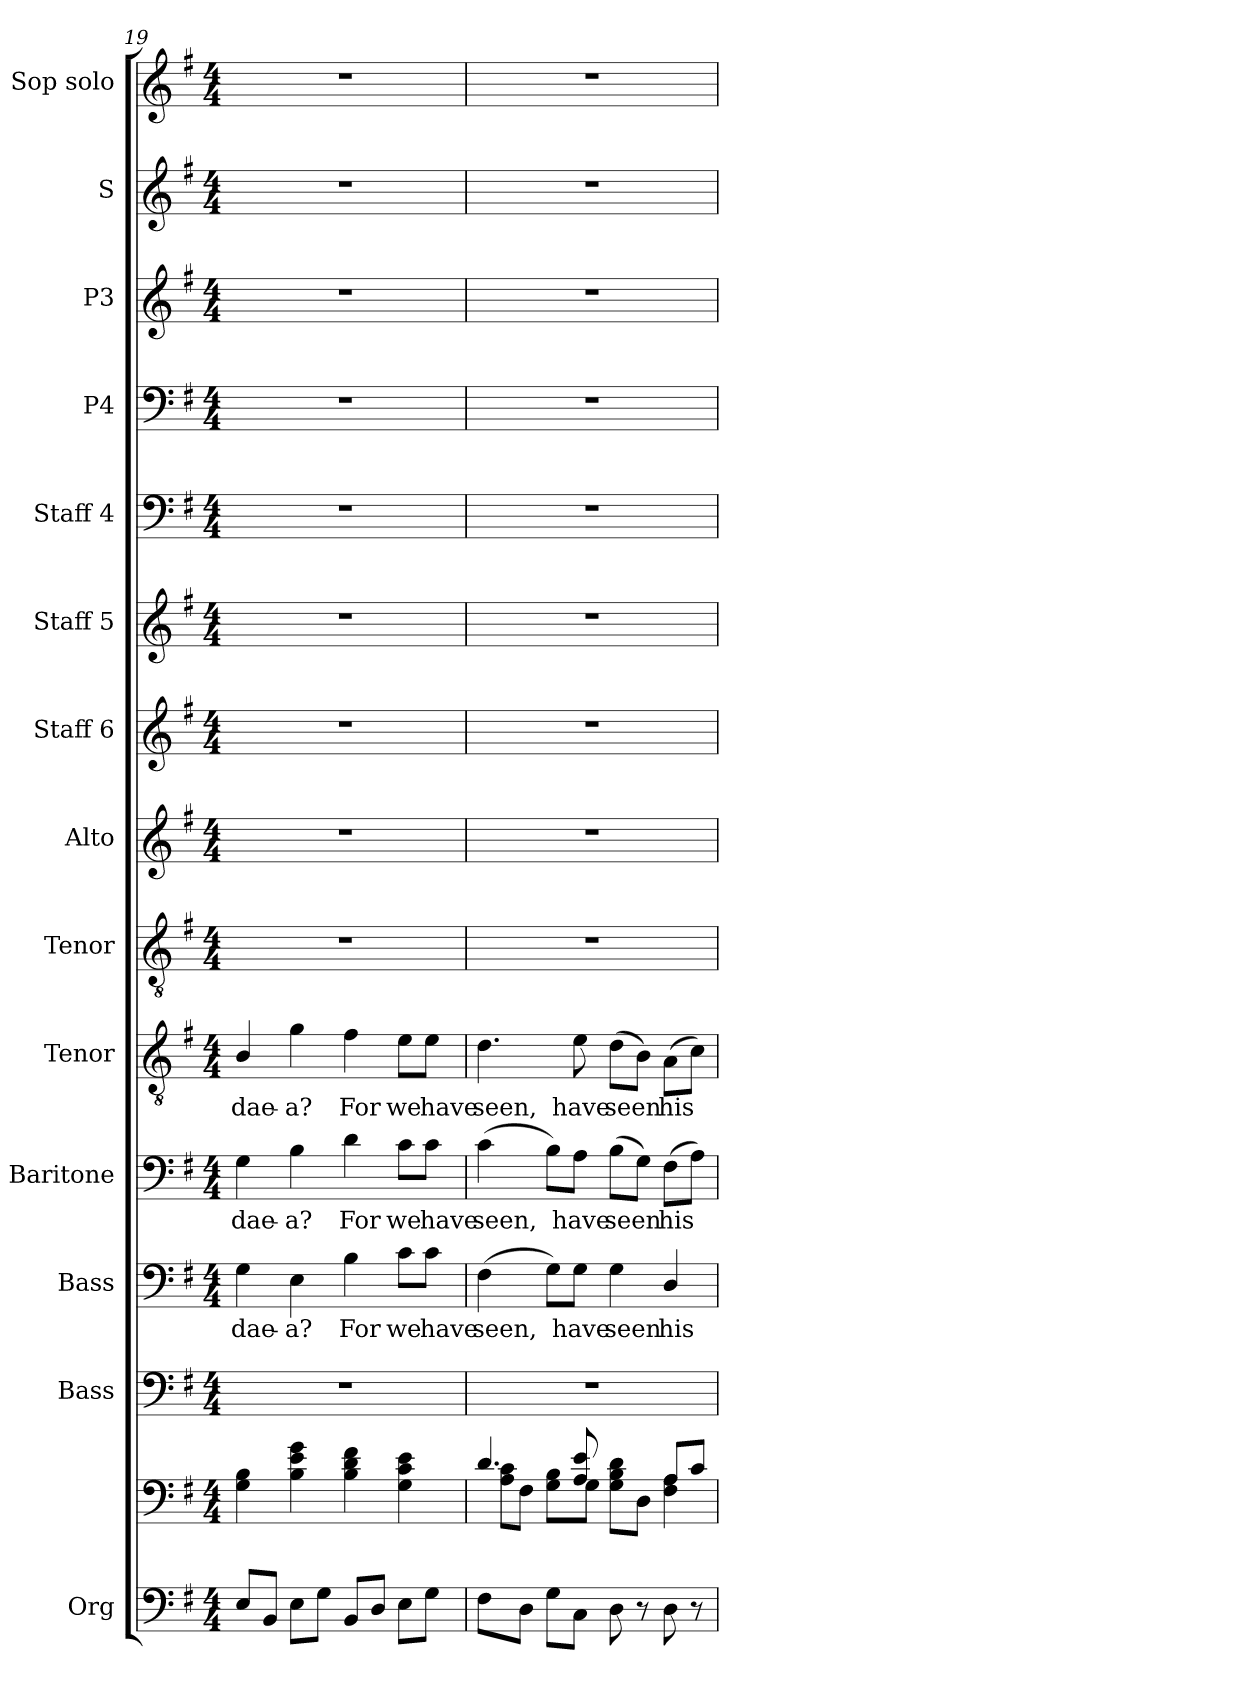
**kern	**kern	**kern	**kern	**text	**kern	**text	**kern	**text	**kern	**kern	**kern	**kern	**kern	**kern	**kern	**kern	**kern
*part14	*part14	*part13	*part12	*part12	*part11	*part11	*part10	*part10	*part9	*part8	*part7	*part6	*part5	*part4	*part3	*part2	*part1
*staff15	*staff14	*staff13	*staff12	*staff12	*staff11	*staff11	*staff10	*staff10	*staff9	*staff8	*staff7	*staff6	*staff5	*staff4	*staff3	*staff2	*staff1
*I"Org	*	*I"Bass	*I"Bass	*	*I"Baritone	*	*I"Tenor	*	*I"Tenor	*I"Alto	*I"Staff 6	*I"Staff 5	*I"Staff 4	*I"P4	*I"P3	*I"S	*I"Sop solo
*I'Org.	*	*I'B.	*I'B.	*	*I'Bar.	*	*I'T.	*	*I'T.	*I'A.	*I'Sta. 6	*I'Sta. 5	*I'Sta. 4	*	*	*	*I'S.
*clefF4	*clefF4	*clefF4	*clefF4	*	*clefF4	*	*clefGv2	*	*clefGv2	*clefG2	*clefG2	*clefG2	*clefF4	*clefF4	*clefG2	*clefG2	*clefG2
*	*	*	*	*	*	*	*ITrd7c12	*	*ITrd7c12	*	*	*	*	*	*	*	*
*k[f#]	*k[f#]	*k[f#]	*k[f#]	*	*k[f#]	*	*k[f#]	*	*k[f#]	*k[f#]	*k[f#]	*k[f#]	*k[f#]	*k[f#]	*k[f#]	*k[f#]	*k[f#]
*G:	*G:	*G:	*G:	*	*G:	*	*G:	*	*G:	*G:	*G:	*G:	*G:	*G:	*G:	*G:	*G:
*M4/4	*M4/4	*M4/4	*M4/4	*	*M4/4	*	*M4/4	*	*M4/4	*M4/4	*M4/4	*M4/4	*M4/4	*M4/4	*M4/4	*M4/4	*M4/4
=19	=19	=19	=19	=19	=19	=19	=19	=19	=19	=19	=19	=19	=19	=19	=19	=19	=19
!	!	!	!	!LO:LY:b:color=#000000	!	!	!	!	!	!	!	!	!	!	!	!	!
!	!	!	!	!	!	!LO:LY:b:color=#000000	!	!	!	!	!	!	!	!	!	!	!
!	!	!	!	!	!	!	!	!LO:LY:b:color=#000000	!	!	!	!	!	!	!	!	!
8Ei/L	4Gi\ 4Bi	1r	4Gi\	-dae-	4Gi\	-dae-	4BBi/	-dae-	1r	1r	1r	1r	1r	1r	1r	1r	1r
8BBi/J	.	.	.	.	.	.	.	.	.	.	.	.	.	.	.	.	.
!	!	!	!	!LO:LY:b:color=#000000	!	!	!	!	!	!	!	!	!	!	!	!	!
!	!	!	!	!	!	!LO:LY:b:color=#000000	!	!	!	!	!	!	!	!	!	!	!
!	!	!	!	!	!	!	!	!LO:LY:b:color=#000000	!	!	!	!	!	!	!	!	!
8Ei\L	4Bi\ 4ei 4gi	.	4Ei\	-a?	4Bi\	-a?	4Gi\	-a?	.	.	.	.	.	.	.	.	.
8Gi\J	.	.	.	.	.	.	.	.	.	.	.	.	.	.	.	.	.
!	!	!	!	!LO:LY:b:color=#000000	!	!	!	!	!	!	!	!	!	!	!	!	!
!	!	!	!	!	!	!LO:LY:b:color=#000000	!	!	!	!	!	!	!	!	!	!	!
!	!	!	!	!	!	!	!	!LO:LY:b:color=#000000	!	!	!	!	!	!	!	!	!
8BBi/L	4Bi\ 4di 4f#i	.	4Bi\	For	4di\	For	4F#i\	For	.	.	.	.	.	.	.	.	.
8Di/J	.	.	.	.	.	.	.	.	.	.	.	.	.	.	.	.	.
!	!	!	!	!LO:LY:b:color=#000000	!	!	!	!	!	!	!	!	!	!	!	!	!
!	!	!	!	!	!	!LO:LY:b:color=#000000	!	!	!	!	!	!	!	!	!	!	!
!	!	!	!	!	!	!	!	!LO:LY:b:color=#000000	!	!	!	!	!	!	!	!	!
8Ei\L	4Gi\ 4ci 4ei	.	8ci\L	we	8ci\L	we	8Ei\L	we	.	.	.	.	.	.	.	.	.
!	!	!	!	!LO:LY:b:color=#000000	!	!	!	!	!	!	!	!	!	!	!	!	!
!	!	!	!	!	!	!LO:LY:b:color=#000000	!	!	!	!	!	!	!	!	!	!	!
!	!	!	!	!	!	!	!	!LO:LY:b:color=#000000	!	!	!	!	!	!	!	!	!
8Gi\J	.	.	8ci\J	have	8ci\J	have	8Ei\J	have	.	.	.	.	.	.	.	.	.
!!LO:LB:g=z
=20	=20	=20	=20	=20	=20	=20	=20	=20	=20	=20	=20	=20	=20	=20	=20	=20	=20
*	*^	*	*	*	*	*	*	*	*	*	*	*	*	*	*	*	*
!	!	!	!	!	!LO:LY:b:color=#000000	!	!	!	!	!	!	!	!	!	!	!	!	!
!	!	!	!	!	!	!	!LO:LY:b:color=#000000	!	!	!	!	!	!	!	!	!	!	!
!	!	!	!	!	!	!	!	!	!LO:LY:b:color=#000000	!	!	!	!	!	!	!	!	!
8F#i\L	4.di/	8Ai\ 8ci\L	1r	(4F#i\	seen,	(4ci\	seen,	4.Di\	seen,	1r	1r	1r	1r	1r	1r	1r	1r	1r
8Di\J	.	8F#i\J	.	.	.	.	.	.	.	.	.	.	.	.	.	.	.	.
8Gi\L	.	8Gi\ 8Bi\L	.	8Gi\L)	.	8Bi\L)	.	.	.	.	.	.	.	.	.	.	.	.
!	!	!	!	!	!LO:LY:b:color=#000000	!	!	!	!	!	!	!	!	!	!	!	!	!
!	!	!	!	!	!	!	!LO:LY:b:color=#000000	!	!	!	!	!	!	!	!	!	!	!
!	!	!	!	!	!	!	!	!	!LO:LY:b:color=#000000	!	!	!	!	!	!	!	!	!
8Ci\J	8Ai/ 8ei	8Gi\J	.	8Gi\J	have	8Ai\J	have	8Ei\	have	.	.	.	.	.	.	.	.	.
!	!	!	!	!	!LO:LY:b:color=#000000	!	!	!	!	!	!	!	!	!	!	!	!	!
!	!	!	!	!	!	!	!LO:LY:b:color=#000000	!	!	!	!	!	!	!	!	!	!	!
!	!	!	!	!	!	!	!	!	!LO:LY:b:color=#000000	!	!	!	!	!	!	!	!	!
8Di\	8Gi\ 8Bi\ 8di\L	4ryy	.	4Gi\	seen	(8Bi\L	seen	(8Di\L	seen	.	.	.	.	.	.	.	.	.
8r	8Di\J	.	.	.	.	8Gi\J)	.	8BBi\J)	.	.	.	.	.	.	.	.	.	.
!	!	!	!	!	!LO:LY:b:color=#000000	!	!	!	!	!	!	!	!	!	!	!	!	!
!	!	!	!	!	!	!	!LO:LY:b:color=#000000	!	!	!	!	!	!	!	!	!	!	!
!	!	!	!	!	!	!	!	!	!LO:LY:b:color=#000000	!	!	!	!	!	!	!	!	!
8Di\	8Ai/L	4F#i\ 4Ai	.	4Di/	his	(8F#i\L	his	(8AAi\L	his	.	.	.	.	.	.	.	.	.
8r	8ci/J	.	.	.	.	8Ai\J)	.	8Ci\J)	.	.	.	.	.	.	.	.	.	.
*	*v	*v	*	*	*	*	*	*	*	*	*	*	*	*	*	*	*	*
=	=	=	=	=	=	=	=	=	=	=	=	=	=	=	=	=	=
*-	*-	*-	*-	*-	*-	*-	*-	*-	*-	*-	*-	*-	*-	*-	*-	*-	*-
